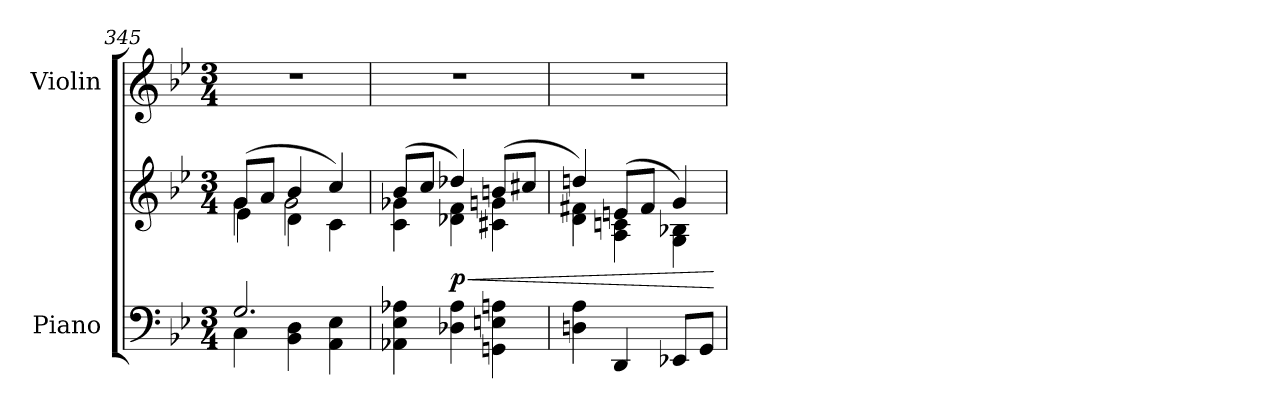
**kern	**kern	**dynam	**kern
*part2	*part2	*part2	*part1
*staff3	*staff2	*staff2/3	*staff1
*I"Piano	*	*	*I"Violin
*I'Pno.	*	*	*I'Vln.
*clefF4	*clefG2	*	*clefG2
*k[b-e-]	*k[b-e-]	*	*k[b-e-]
*M3/4	*M3/4	*	*M3/4
=345	=345	=345	=345
*^	*^	*	*
*	*	*	*^	*	*
2.G/	4C\	(8g/L	4g\	(4e-\	.	2.r
.	.	8a/J	.	.	.	.
.	4BB-\ 4D\	4b-/	4d\	2g\	.	.
.	4AA\ 4E-\)	4cc/)	(4c\	.	.	.
*v	*v	*	*	*	*	*
*	*	*v	*v	*	*
=346	=346	=346	=346	=346
4AA-X\ 4E-\ 4A-X\	(8b-/L	4c\ 4g-X\	.	2.r
.	8cc/J	.	.	.
!	!	!	!LO:HP:b	!
!	!	!	!LO:DY:n=1:b	!
4D-X\ 4A-\	4dd-X/)	4d-X\ 4f\	< p	.
4GGn\ 4En\ 4An\	(8bn/L	4c#X\ 4gn\	.	.
.	8cc#X/J	.	.	.
!!LO:LB:g=z
=347	=347	=347	=347	=347
4Dn\ 4A\	4ddn/)	4d\ 4f#X\	.	2.r
4DD/	(8en/L	4A\ 4cn\	.	.
.	8f#/J	.	.	.
8EE-X/L	4g/)	4G\ 4B-X\	.	.
8GG/J	.	.	.	.
*	*v	*v	*	*
.	.	[	.
=	=	=	=
*-	*-	*-	*-
